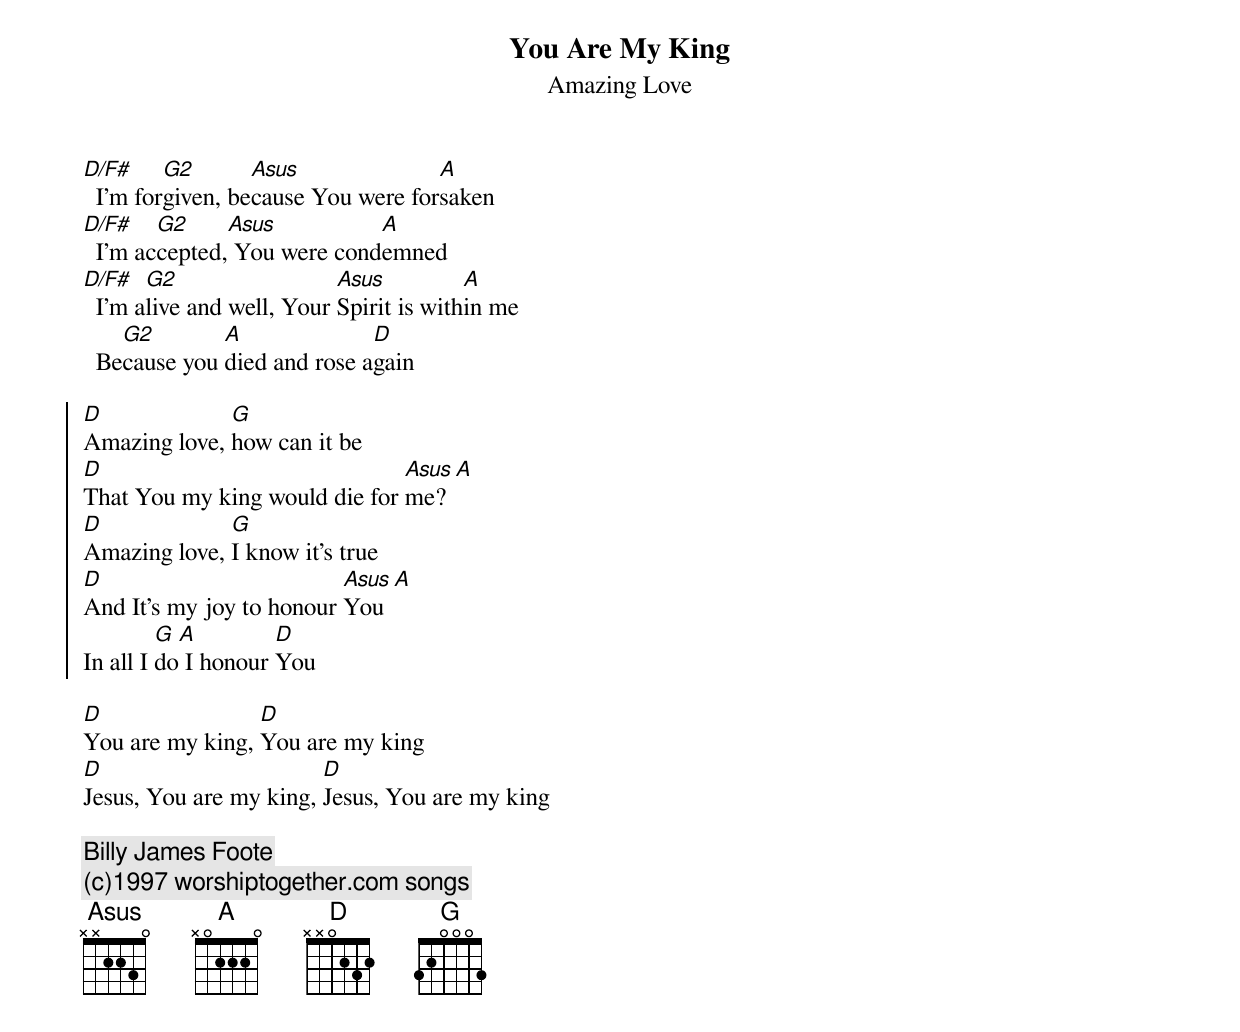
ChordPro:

{title:You Are My King}
{subtitle:Amazing Love}

[D/F#]  I'm for[G2]given, be[Asus]cause You were for[A]saken
[D/F#]  I'm ac[G2]cepted,[Asus] You were cond[A]emned
[D/F#]  I'm a[G2]live and well, Your [Asus]Spirit is with[A]in me
  Be[G2]cause you [A]died and rose a[D]gain

{soc}
[D]Amazing love, [G]how can it be
[D]That You my king would die for [Asus]me?[A]
[D]Amazing love, [G]I know it's true
[D]And It's my joy to honour [Asus]You[A]
In all I [G]do[A] I honour [D]You
{eoc}

[D]You are my king, [D]You are my king
[D]Jesus, You are my king, [D]Jesus, You are my king

{c:Billy James Foote}
{c:(c)1997 worshiptogether.com songs }
